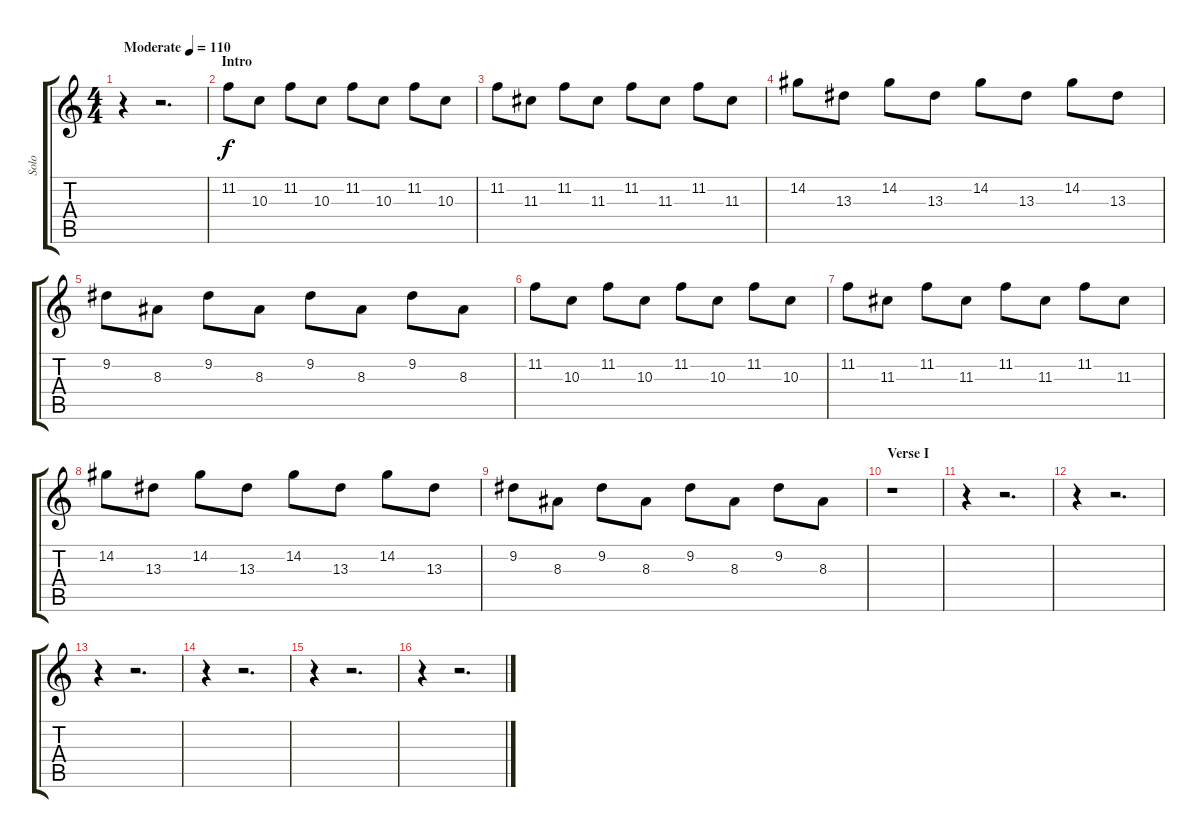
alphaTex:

\track ("Solo" "Solo") {instrument distortionguitar}
\staff {score tabs}
\tuning (B3 Gb3 D3 A2 E2 B1) {hide}
\ts (4 4)
\tempo (110 "Moderate")
\clef g2
\ks c
r.4{dy f instrument distortionguitar} r.2{d} |
\section ("" "Intro")
11.2.8 10.3.8 11.2.8 10.3.8 11.2.8 10.3.8 11.2.8 10.3.8 |
11.2.8 11.3.8 11.2.8 11.3.8 11.2.8 11.3.8 11.2.8 11.3.8 |
14.2.8 13.3.8 14.2.8 13.3.8 14.2.8 13.3.8 14.2.8 13.3.8 |
9.2.8 8.3.8 9.2.8 8.3.8 9.2.8 8.3.8 9.2.8 8.3.8 |
11.2.8 10.3.8 11.2.8 10.3.8 11.2.8 10.3.8 11.2.8 10.3.8 |
11.2.8 11.3.8 11.2.8 11.3.8 11.2.8 11.3.8 11.2.8 11.3.8 |
14.2.8 13.3.8 14.2.8 13.3.8 14.2.8 13.3.8 14.2.8 13.3.8 |
9.2.8 8.3.8 9.2.8 8.3.8 9.2.8 8.3.8 9.2.8 8.3.8 |
\section ("" "Verse I")
r.1 |
r.4 r.2{d} |
r.4 r.2{d} |
r.4 r.2{d} |
r.4 r.2{d} |
r.4 r.2{d} |
r.4 r.2{d}
